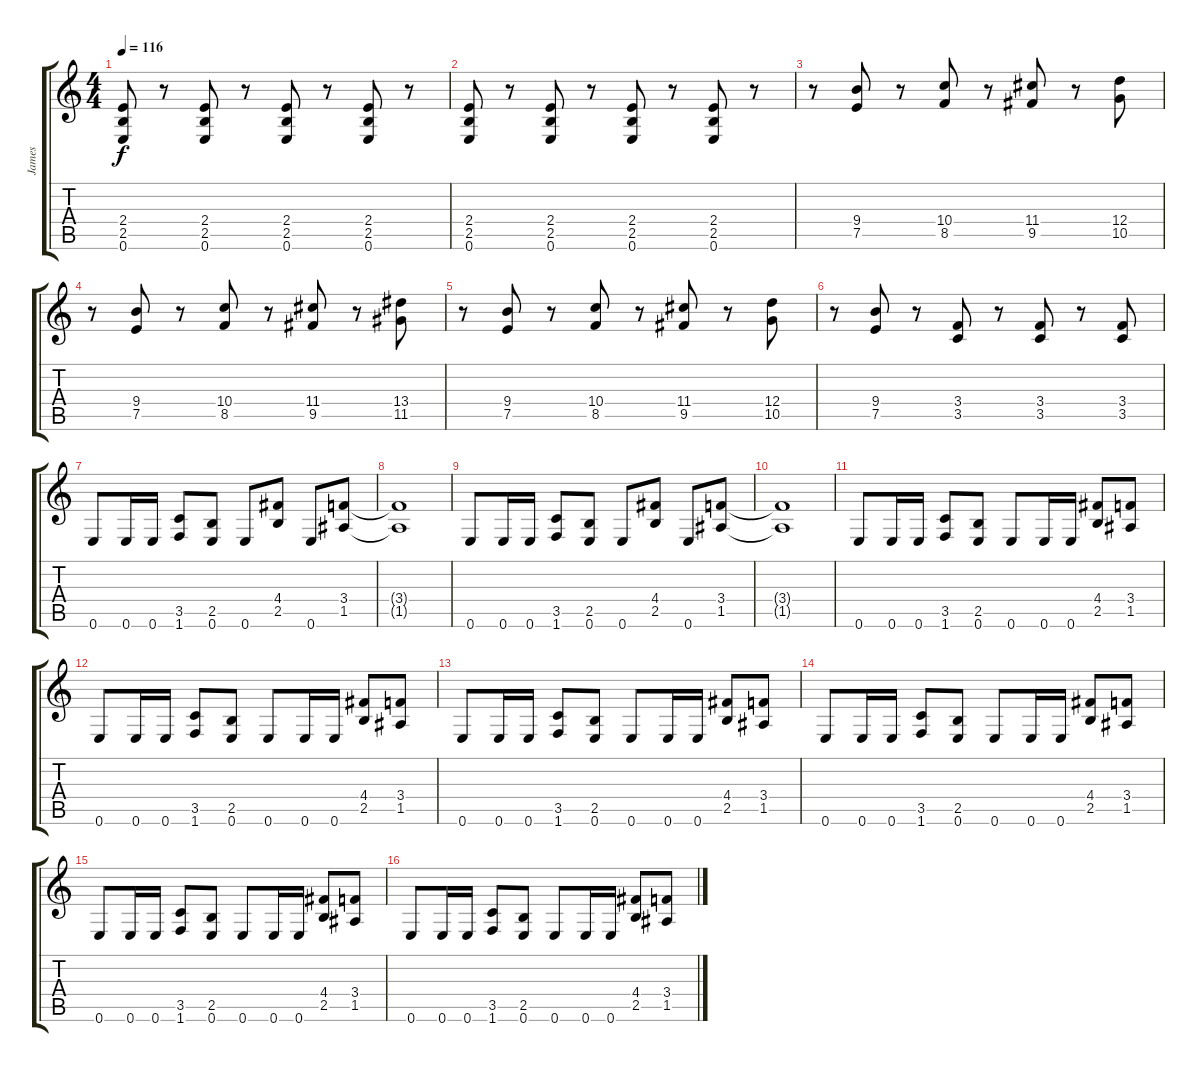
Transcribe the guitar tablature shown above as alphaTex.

\track ("James" "James") {instrument distortionguitar}
\staff {score tabs}
\tuning (E4 B3 G3 D3 A2 E2) {hide}
\ts (4 4)
\tempo 116
\clef g2
\ks c
(2.4 2.5 0.6).8{dy f instrument distortionguitar} r.8 (2.4 2.5 0.6).8 r.8 (2.4 2.5 0.6).8 r.8 (2.4 2.5 0.6).8 r.8 |
(2.4 2.5 0.6).8 r.8 (2.4 2.5 0.6).8 r.8 (2.4 2.5 0.6).8 r.8 (2.4 2.5 0.6).8 r.8 |
r.8 (9.4 7.5).8 r.8 (10.4 8.5).8 r.8 (11.4 9.5).8 r.8 (12.4 10.5).8 |
r.8 (9.4 7.5).8 r.8 (10.4 8.5).8 r.8 (11.4 9.5).8 r.8 (13.4 11.5).8 |
r.8 (9.4 7.5).8 r.8 (10.4 8.5).8 r.8 (11.4 9.5).8 r.8 (12.4 10.5).8 |
r.8 (9.4 7.5).8 r.8 (3.4 3.5).8 r.8 (3.4 3.5).8 r.8 (3.4 3.5).8 |
0.6.8 0.6.16 0.6.16 (3.5 1.6).8 (2.5 0.6).8 0.6.8 (4.4 2.5).8 0.6.8 (3.4 1.5).8 |
(3.4{t} 1.5{t}).1 |
0.6.8 0.6.16 0.6.16 (3.5 1.6).8 (2.5 0.6).8 0.6.8 (4.4 2.5).8 0.6.8 (3.4 1.5).8 |
(3.4{t} 1.5{t}).1 |
0.6.8 0.6.16 0.6.16 (3.5 1.6).8 (2.5 0.6).8 0.6.8 0.6.16 0.6.16 (4.4 2.5).8 (3.4 1.5).8 |
0.6.8 0.6.16 0.6.16 (3.5 1.6).8 (2.5 0.6).8 0.6.8 0.6.16 0.6.16 (4.4 2.5).8 (3.4 1.5).8 |
0.6.8 0.6.16 0.6.16 (3.5 1.6).8 (2.5 0.6).8 0.6.8 0.6.16 0.6.16 (4.4 2.5).8 (3.4 1.5).8 |
0.6.8 0.6.16 0.6.16 (3.5 1.6).8 (2.5 0.6).8 0.6.8 0.6.16 0.6.16 (4.4 2.5).8 (3.4 1.5).8 |
0.6.8 0.6.16 0.6.16 (3.5 1.6).8 (2.5 0.6).8 0.6.8 0.6.16 0.6.16 (4.4 2.5).8 (3.4 1.5).8 |
0.6.8 0.6.16 0.6.16 (3.5 1.6).8 (2.5 0.6).8 0.6.8 0.6.16 0.6.16 (4.4 2.5).8 (3.4 1.5).8
